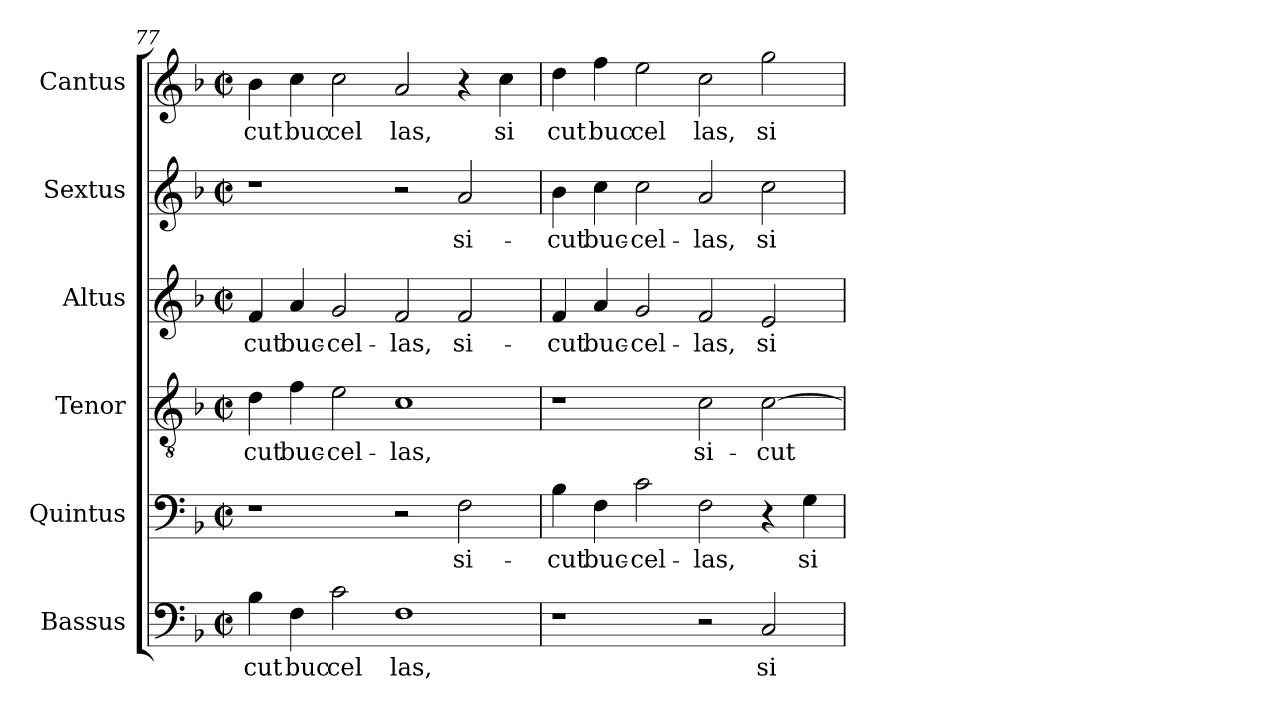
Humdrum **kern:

**kern	**text	**kern	**text	**kern	**text	**kern	**text	**kern	**text	**kern	**text
*part6	*part6	*part5	*part5	*part4	*part4	*part3	*part3	*part2	*part2	*part1	*part1
*staff6	*staff6	*staff5	*staff5	*staff4	*staff4	*staff3	*staff3	*staff2	*staff2	*staff1	*staff1
*I"Bassus	*	*I"Quintus	*	*I"Tenor	*	*I"Altus	*	*I"Sextus	*	*I"Cantus	*
*I'Bassus	*	*I'Quintus	*	*I'Tenor	*	*I'Altus	*	*I'Sextus	*	*I'Cantus	*
*clefF4	*	*clefF4	*	*clefGv2	*	*clefG2	*	*clefG2	*	*clefG2	*
*k[b-]	*	*k[b-]	*	*k[b-]	*	*k[b-]	*	*k[b-]	*	*k[b-]	*
*F:	*	*F:	*	*F:	*	*F:	*	*F:	*	*F:	*
*M2/2	*	*M2/2	*	*M2/2	*	*M2/2	*	*M2/2	*	*M2/2	*
*met(c|)	*	*met(c|)	*	*met(c|)	*	*met(c|)	*	*met(c|)	*	*met(c|)	*
=77	=77	=77	=77	=77	=77	=77	=77	=77	=77	=77	=77
!	!LO:LY:b:cj	!	!	!	!LO:LY:b:cj	!	!LO:LY:b:cj	!	!	!	!LO:LY:b:cj
4B-\	cut	1r	.	4d\	-cut	4f/	-cut	1r	.	4b-\	cut
!	!LO:LY:b:cj	!	!	!	!LO:LY:b:cj	!	!LO:LY:b:cj	!	!	!	!LO:LY:b:cj
4F\	buc	.	.	4f\	buc-	4a/	buc-	.	.	4cc\	buc
!	!LO:LY:b:cj	!	!	!	!LO:LY:b:cj	!	!LO:LY:b:cj	!	!	!	!LO:LY:b:cj
2c\	cel	.	.	2e\	-cel-	2g/	-cel-	.	.	2cc\	cel
!	!LO:LY:b:cj	!	!	!	!LO:LY:b:cj	!	!LO:LY:b:cj	!	!	!	!LO:LY:b:cj
1F	las,	2r	.	1c	-las,	2f/	-las,	2r	.	2a/	las,
!	!	!	!LO:LY:b:cj	!	!	!	!LO:LY:b:cj	!	!LO:LY:b:cj	!	!
.	.	2F\	si-	.	.	2f/	si-	2a/	si-	4r	.
!	!	!	!	!	!	!	!	!	!	!	!LO:LY:b:cj
.	.	.	.	.	.	.	.	.	.	4cc\	si
=78	=78	=78	=78	=78	=78	=78	=78	=78	=78	=78	=78
!	!	!	!LO:LY:b:cj	!	!	!	!LO:LY:b:cj	!	!LO:LY:b:cj	!	!LO:LY:b:cj
1r	.	4B-\	-cut	1r	.	4f/	-cut	4b-\	-cut	4dd\	cut
!	!	!	!LO:LY:b:cj	!	!	!	!LO:LY:b:cj	!	!LO:LY:b:cj	!	!LO:LY:b:cj
.	.	4F\	buc-	.	.	4a/	buc-	4cc\	buc-	4ff\	buc
!	!	!	!LO:LY:b:cj	!	!	!	!LO:LY:b:cj	!	!LO:LY:b:cj	!	!LO:LY:b:cj
.	.	2c\	-cel-	.	.	2g/	-cel-	2cc\	-cel-	2ee\	cel
!	!	!	!LO:LY:b:cj	!	!LO:LY:b:cj	!	!LO:LY:b:cj	!	!LO:LY:b:cj	!	!LO:LY:b:cj
2r	.	2F\	-las,	2c\	si-	2f/	-las,	2a/	-las,	2cc\	las,
!	!LO:LY:b:cj	!	!	!	!LO:LY:b	!	!LO:LY:b:cj	!	!LO:LY:b:cj	!	!LO:LY:b:cj
2C/	si	4r	.	[>2c\	-cut	2e/	si-	2cc\	si-	2gg\	si
!	!	!	!LO:LY:b:cj	!	!	!	!	!	!	!	!
.	.	4G\	si-	.	.	.	.	.	.	.	.
=	=	=	=	=	=	=	=	=	=	=	=
*-	*-	*-	*-	*-	*-	*-	*-	*-	*-	*-	*-
